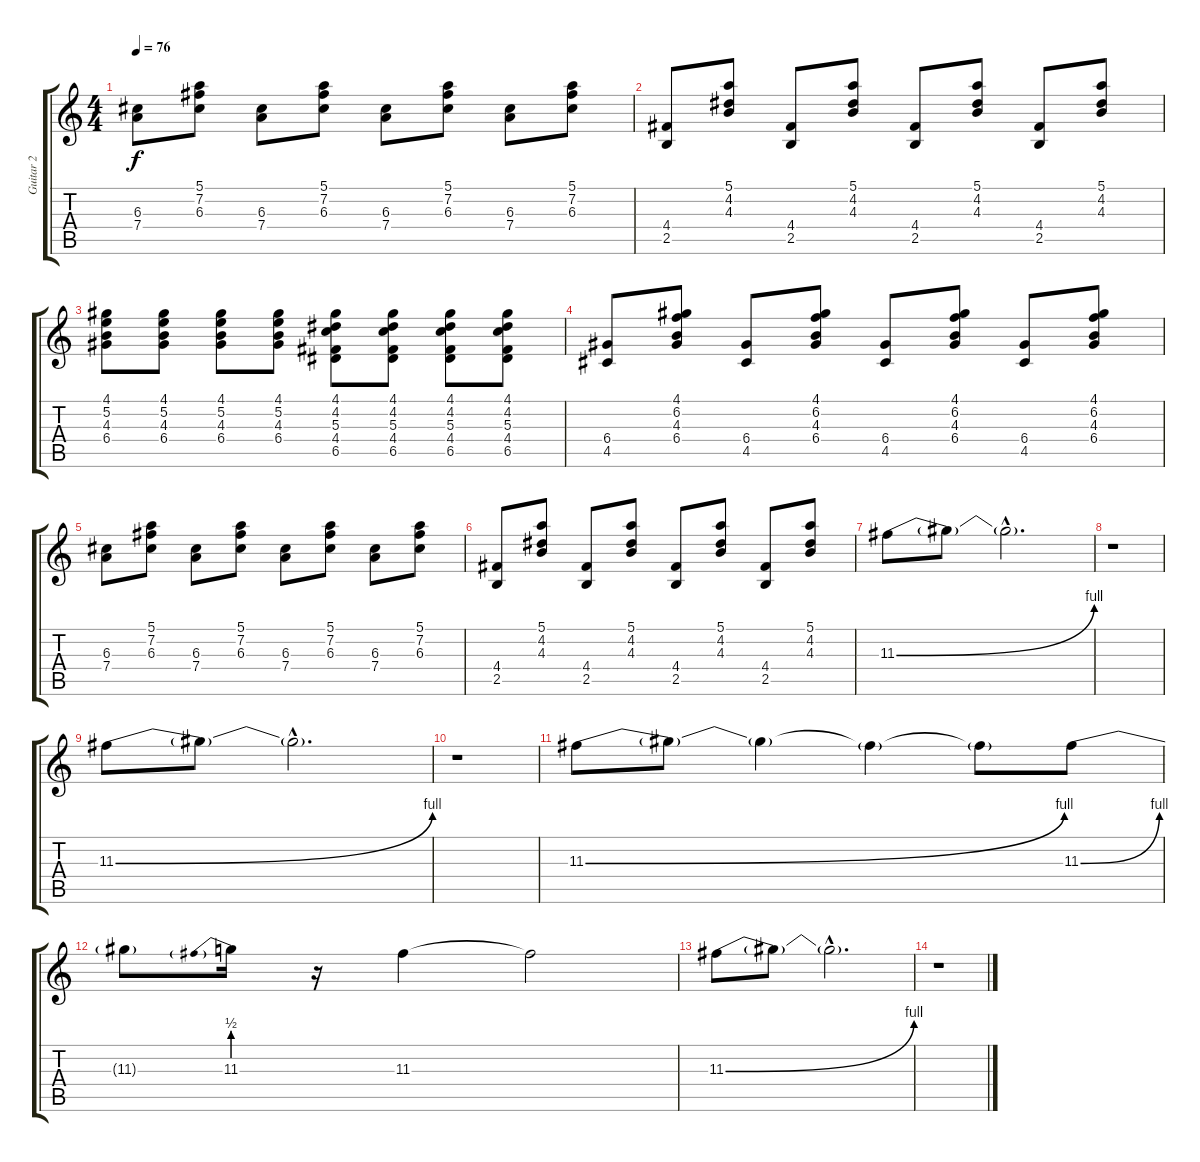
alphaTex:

\track ("Guitar 2" "Guitar 2") {instrument overdrivenguitar}
\staff {score tabs}
\tuning (E4 B3 G3 D3 A2 E2) {hide}
\ts (4 4)
\tempo 76
\clef g2
\ks c
(6.3 7.4).8{dy f} (5.1 7.2 6.3).8 (6.3 7.4).8 (5.1 7.2 6.3).8 (6.3 7.4).8 (5.1 7.2 6.3).8 (6.3 7.4).8 (5.1 7.2 6.3).8 |
(4.4 2.5).8 (5.1 4.2 4.3).8 (4.4 2.5).8 (5.1 4.2 4.3).8 (4.4 2.5).8 (5.1 4.2 4.3).8 (4.4 2.5).8 (5.1 4.2 4.3).8 |
(4.1 5.2 4.3 6.4).8 (4.1 5.2 4.3 6.4).8 (4.1 5.2 4.3 6.4).8 (4.1 5.2 4.3 6.4).8 (4.1 4.2 5.3 4.4 6.5).8 (4.1 4.2 5.3 4.4 6.5).8 (4.1 4.2 5.3 4.4 6.5).8 (4.1 4.2 5.3 4.4 6.5).8 |
(6.4 4.5).8 (4.1 6.2 4.3 6.4).8 (6.4 4.5).8 (4.1 6.2 4.3 6.4).8 (6.4 4.5).8 (4.1 6.2 4.3 6.4).8 (6.4 4.5).8 (4.1 6.2 4.3 6.4).8 |
(6.3 7.4).8 (5.1 7.2 6.3).8 (6.3 7.4).8 (5.1 7.2 6.3).8 (6.3 7.4).8 (5.1 7.2 6.3).8 (6.3 7.4).8 (5.1 7.2 6.3).8 |
(4.4 2.5).8 (5.1 4.2 4.3).8 (4.4 2.5).8 (5.1 4.2 4.3).8 (4.4 2.5).8 (5.1 4.2 4.3).8 (4.4 2.5).8 (5.1 4.2 4.3).8 |
11.3{be (bend 0 0 60 4)}.8 11.3{t}.8 11.3{hac t}.2{d} |
r.1 |
11.3{be (bend 0 0 60 4)}.8 11.3{t}.8 11.3{hac t}.2{d} |
r.1 |
11.3{be (bend 0 0 60 4)}.8 11.3{t}.8 11.3{t}.4 11.3{t}.4 11.3{t}.8 11.3{be (bend 0 0 60 4)}.8 |
11.3{t}.8 11.3{be (prebend 0 2 60 2)}.16 r.16 11.3.4 11.3{t}.2 |
11.3{be (bend 0 0 60 4)}.8 11.3{t}.8 11.3{hac t}.2{d} |
r.1
